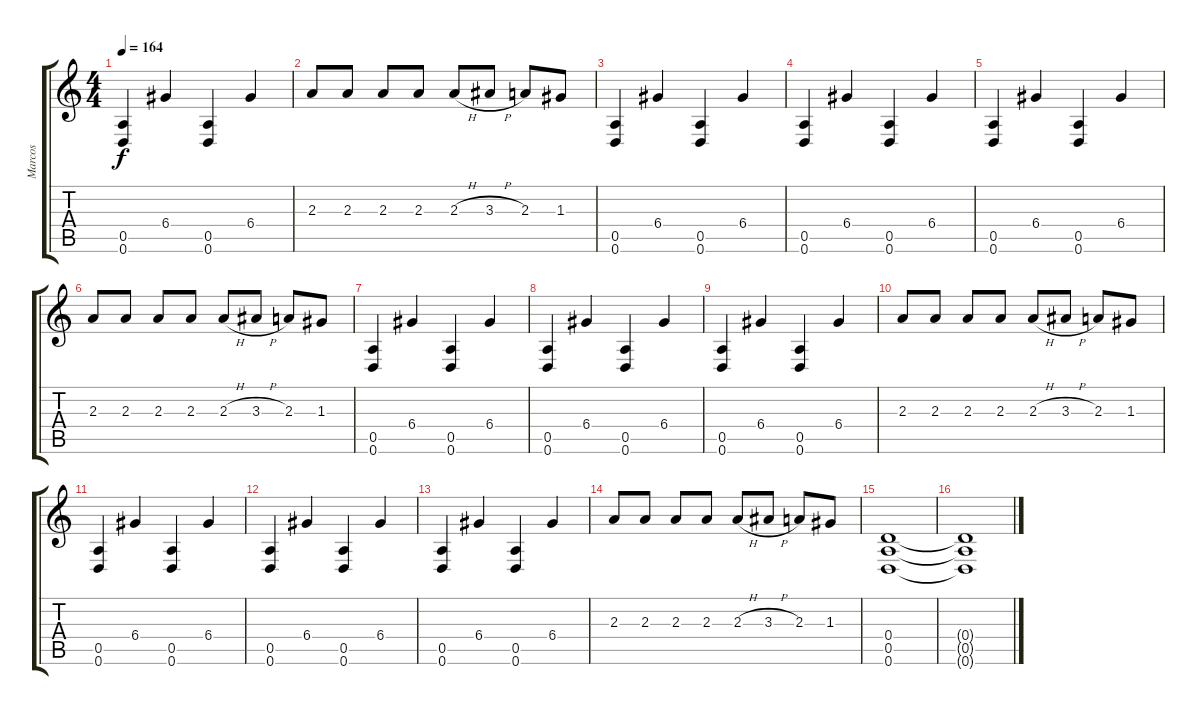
\track ("Marcos" "Marcos") {instrument overdrivenguitar}
\staff {score tabs}
\tuning (E4 B3 G3 D3 A2 D2) {hide}
\ts (4 4)
\tempo 164
\clef g2
\ks c
(0.5 0.6).4{dy f} 6.4.4 (0.5 0.6).4 6.4.4 |
2.3.8 2.3.8 2.3.8 2.3.8 2.3{h}.8 3.3{h}.8 2.3.8 1.3.8 |
(0.5 0.6).4 6.4.4 (0.5 0.6).4 6.4.4 |
(0.5 0.6).4 6.4.4 (0.5 0.6).4 6.4.4 |
(0.5 0.6).4 6.4.4 (0.5 0.6).4 6.4.4 |
2.3.8 2.3.8 2.3.8 2.3.8 2.3{h}.8 3.3{h}.8 2.3.8 1.3.8 |
(0.5 0.6).4 6.4.4 (0.5 0.6).4 6.4.4 |
(0.5 0.6).4 6.4.4 (0.5 0.6).4 6.4.4 |
(0.5 0.6).4 6.4.4 (0.5 0.6).4 6.4.4 |
2.3.8 2.3.8 2.3.8 2.3.8 2.3{h}.8 3.3{h}.8 2.3.8 1.3.8 |
(0.5 0.6).4 6.4.4 (0.5 0.6).4 6.4.4 |
(0.5 0.6).4 6.4.4 (0.5 0.6).4 6.4.4 |
(0.5 0.6).4 6.4.4 (0.5 0.6).4 6.4.4 |
2.3.8 2.3.8 2.3.8 2.3.8 2.3{h}.8 3.3{h}.8 2.3.8 1.3.8 |
(0.4 0.5 0.6).1 |
(0.4{t} 0.5{t} 0.6{t}).1
